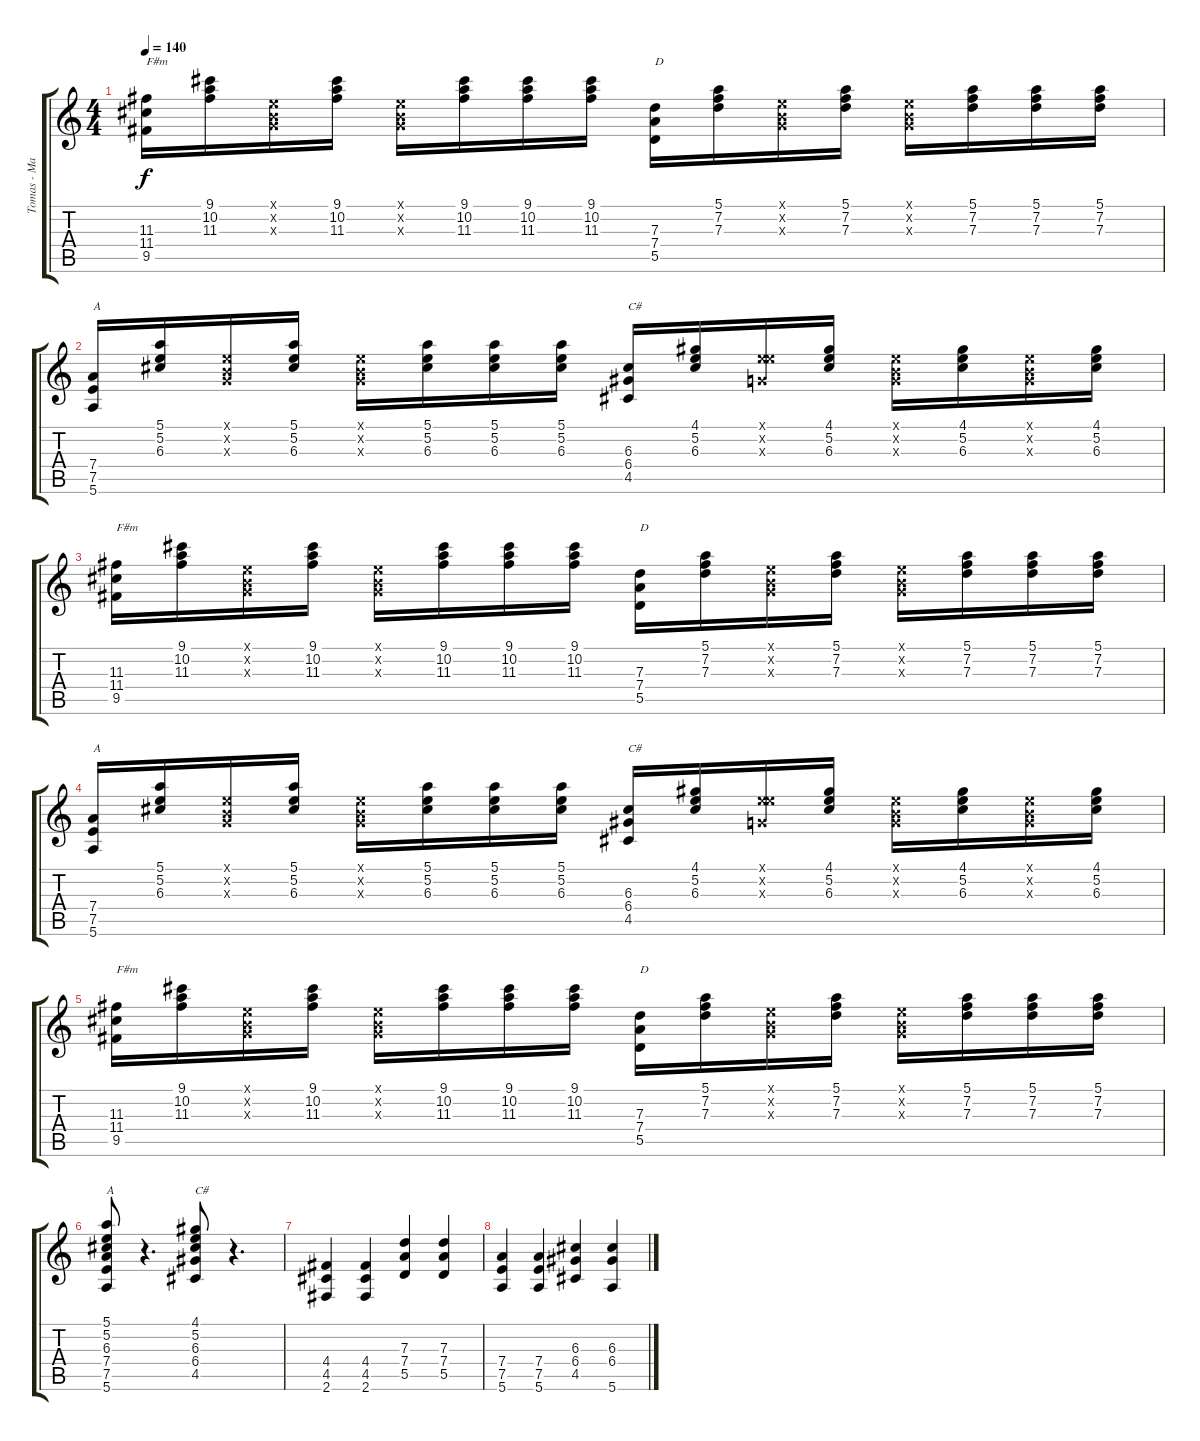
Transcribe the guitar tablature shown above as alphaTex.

\track ("Tomas - Main Guitar" "Tomas - Ma") {instrument distortionguitar}
\staff {score tabs}
\tuning (E4 B3 G3 D3 A2 E2) {hide}
\ts (4 4)
\tempo 140
\clef g2
\ks c
(11.3 11.4 9.5).16{txt "F#m" dy f} (9.1 10.2 11.3).16 (0.1{x} 0.2{x} 0.3{x}).16 (9.1 10.2 11.3).16 (0.1{x} 0.2{x} 0.3{x}).16 (9.1 10.2 11.3).16 (9.1 10.2 11.3).16 (9.1 10.2 11.3).16 (7.3 7.4 5.5).16{txt "D"} (5.1 7.2 7.3).16 (0.1{x} 0.2{x} 0.3{x}).16 (5.1 7.2 7.3).16 (0.1{x} 0.2{x} 0.3{x}).16 (5.1 7.2 7.3).16 (5.1 7.2 7.3).16 (5.1 7.2 7.3).16 |
(7.4 7.5 5.6).16{txt "A"} (5.1 5.2 6.3).16 (0.1{x} 0.2{x} 0.3{x}).16 (5.1 5.2 6.3).16 (0.1{x} 0.2{x} 0.3{x}).16 (5.1 5.2 6.3).16 (5.1 5.2 6.3).16 (5.1 5.2 6.3).16 (6.3 6.4 4.5).16{txt "C#"} (4.1 5.2 6.3).16 (0.1{x} 5.2{x} 0.3{x}).16 (4.1 5.2 6.3).16 (0.1{x} 0.2{x} 0.3{x}).16 (4.1 5.2 6.3).16 (0.1{x} 0.2{x} 0.3{x}).16 (4.1 5.2 6.3).16 |
(11.3 11.4 9.5).16{txt "F#m"} (9.1 10.2 11.3).16 (0.1{x} 0.2{x} 0.3{x}).16 (9.1 10.2 11.3).16 (0.1{x} 0.2{x} 0.3{x}).16 (9.1 10.2 11.3).16 (9.1 10.2 11.3).16 (9.1 10.2 11.3).16 (7.3 7.4 5.5).16{txt "D"} (5.1 7.2 7.3).16 (0.1{x} 0.2{x} 0.3{x}).16 (5.1 7.2 7.3).16 (0.1{x} 0.2{x} 0.3{x}).16 (5.1 7.2 7.3).16 (5.1 7.2 7.3).16 (5.1 7.2 7.3).16 |
(7.4 7.5 5.6).16{txt "A"} (5.1 5.2 6.3).16 (0.1{x} 0.2{x} 0.3{x}).16 (5.1 5.2 6.3).16 (0.1{x} 0.2{x} 0.3{x}).16 (5.1 5.2 6.3).16 (5.1 5.2 6.3).16 (5.1 5.2 6.3).16 (6.3 6.4 4.5).16{txt "C#"} (4.1 5.2 6.3).16 (0.1{x} 5.2{x} 0.3{x}).16 (4.1 5.2 6.3).16 (0.1{x} 0.2{x} 0.3{x}).16 (4.1 5.2 6.3).16 (0.1{x} 0.2{x} 0.3{x}).16 (4.1 5.2 6.3).16 |
(11.3 11.4 9.5).16{txt "F#m"} (9.1 10.2 11.3).16 (0.1{x} 0.2{x} 0.3{x}).16 (9.1 10.2 11.3).16 (0.1{x} 0.2{x} 0.3{x}).16 (9.1 10.2 11.3).16 (9.1 10.2 11.3).16 (9.1 10.2 11.3).16 (7.3 7.4 5.5).16{txt "D"} (5.1 7.2 7.3).16 (0.1{x} 0.2{x} 0.3{x}).16 (5.1 7.2 7.3).16 (0.1{x} 0.2{x} 0.3{x}).16 (5.1 7.2 7.3).16 (5.1 7.2 7.3).16 (5.1 7.2 7.3).16 |
(5.1 5.2 6.3 7.4 7.5 5.6).8{txt "A"} r.4{d} (4.1 5.2 6.3 6.4 4.5).8{txt "C#"} r.4{d} |
(4.4 4.5 2.6).4{volume 16 instrument distortionguitar} (4.4 4.5 2.6).4 (7.3 7.4 5.5).4 (7.3 7.4 5.5).4 |
(7.4 7.5 5.6).4 (7.4 7.5 5.6).4 (6.3 6.4 4.5).4 (6.3 6.4 5.6).4
